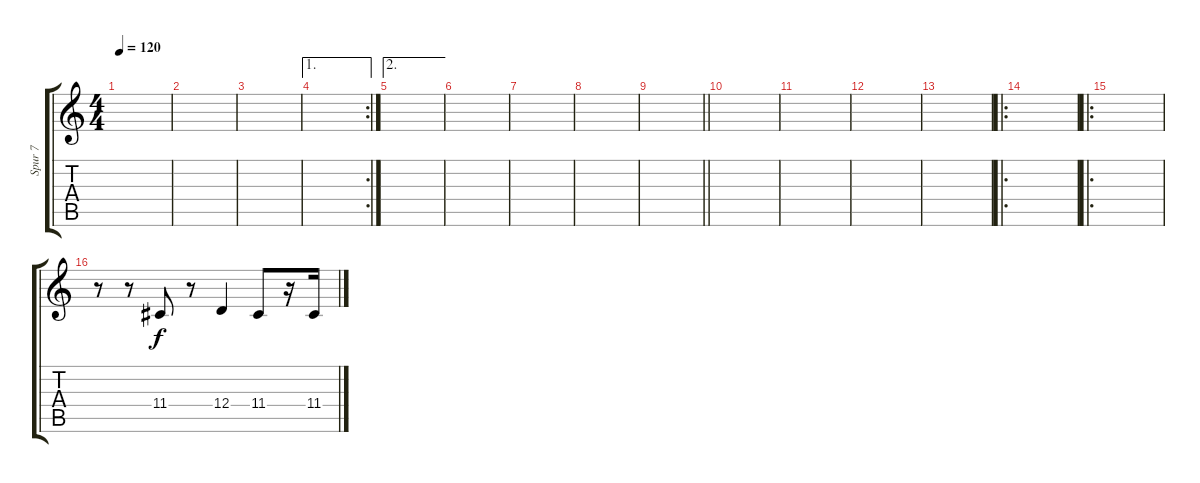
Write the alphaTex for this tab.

\track ("Spur 7" "Spur 7") {instrument bassoon}
\staff {score tabs}
\tuning (E4 B3 G3 D3 A2 E2) {hide}
\ts (4 4)
\tempo 120
\clef g2
\ks c
|
|
|
\ae 1
\rc 2
|
\ae 2
|
|
|
|
\barLineRight lightlight
|
|
|
|
|
\ro
|
\ro
|
r.8 r.8 11.4.8 r.8 12.4.4 11.4.8 r.16 11.4.16
